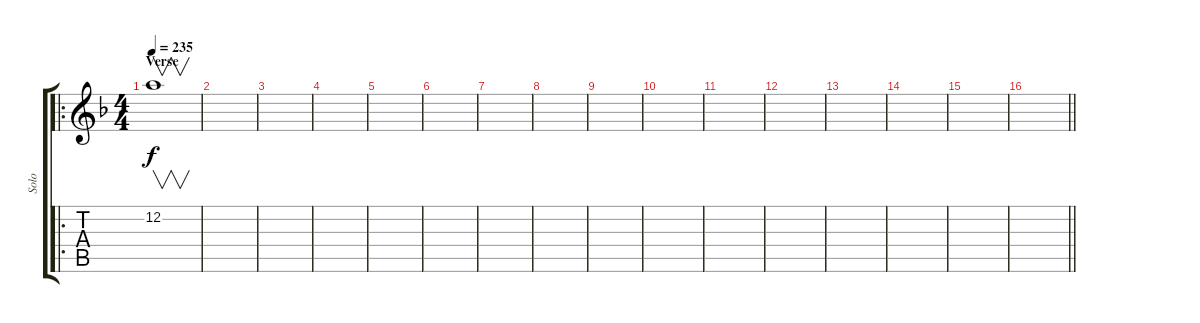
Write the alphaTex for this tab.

\track ("Solo" "Solo") {instrument overdrivenguitar}
\staff {score tabs}
\tuning (D4 A3 F3 C3 G2 D2) {hide}
\ro
\ts (4 4)
\section ("" "Verse")
\tempo 235
\clef g2
\ks f
12.2.1{v dy f} |
|
|
|
|
|
|
|
|
|
|
|
|
|
|
\barLineRight lightlight
